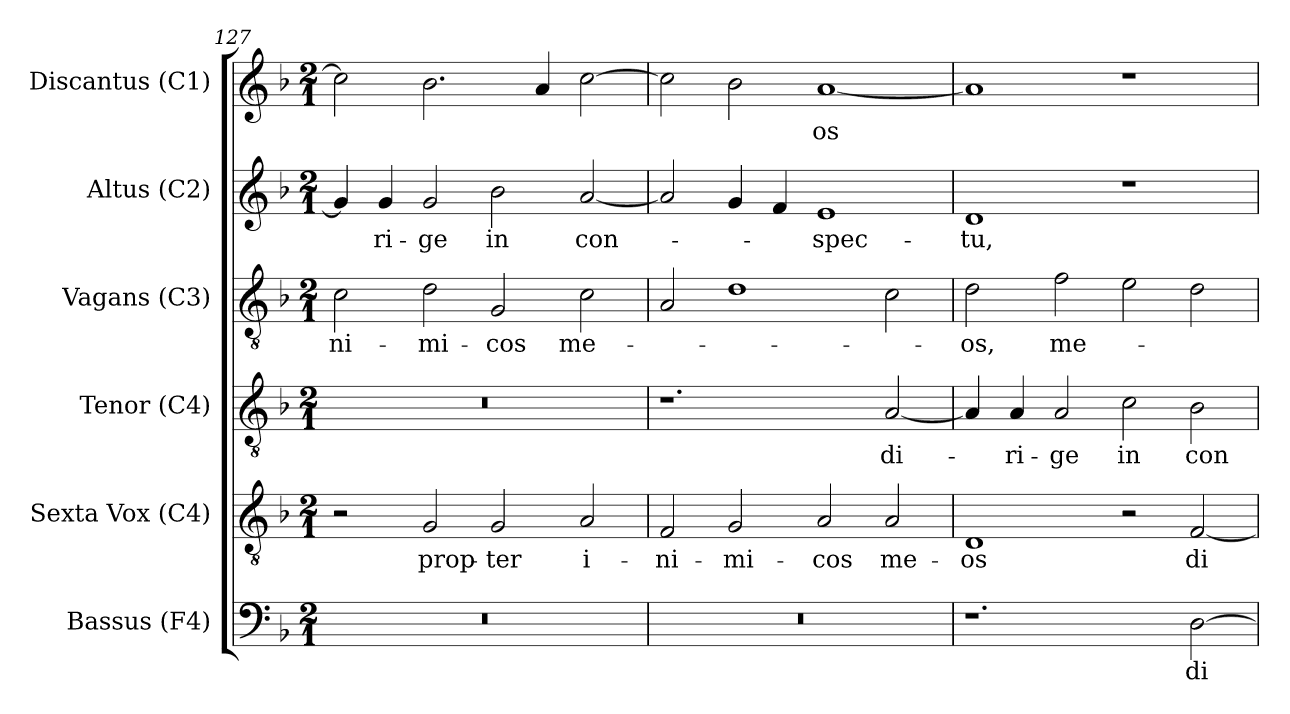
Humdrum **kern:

**kern	**text	**kern	**text	**kern	**text	**kern	**text	**kern	**text	**kern	**text
*part6	*part6	*part5	*part5	*part4	*part4	*part3	*part3	*part2	*part2	*part1	*part1
*staff6	*staff6	*staff5	*staff5	*staff4	*staff4	*staff3	*staff3	*staff2	*staff2	*staff1	*staff1
*I"Bassus (F4)	*	*I"Sexta Vox (C4)	*	*I"Tenor (C4)	*	*I"Vagans (C3)	*	*I"Altus (C2)	*	*I"Discantus (C1)	*
*I'B.	*	*I'SV.	*	*I'T.	*	*I'V.	*	*I'A.	*	*I'D.	*
!!LO:PB:g=z
*clefF4	*	*clefGv2	*	*clefGv2	*	*clefGv2	*	*clefG2	*	*clefG2	*
*	*	*	*	*	*	*ITrd7c12	*	*ITrd7c12	*	*	*
*k[b-]	*	*k[b-]	*	*k[b-]	*	*k[b-]	*	*k[b-]	*	*k[b-]	*
*F:	*	*F:	*	*F:	*	*F:	*	*F:	*	*F:	*
*M2/1	*	*M2/1	*	*M2/1	*	*M2/1	*	*M2/1	*	*M2/1	*
=127	=127	=127	=127	=127	=127	=127	=127	=127	=127	=127	=127
!LO:N:vis=1	!	!	!	!LO:N:vis=1	!	!	!	!	!	!	!
!	!	!	!	!	!	!	!LO:LY:b:color=#000000	!	!	!	!
0r	.	2r	.	0r	.	2Ci\	-ni-	4Gi/]	.	2cci\]	.
!	!	!	!	!	!	!	!	!	!LO:LY:b:color=#000000	!	!
.	.	.	.	.	.	.	.	4Gi/	-ri-	.	.
!	!	!	!LO:LY:b:color=#000000	!	!	!	!	!	!	!	!
!	!	!	!	!	!	!	!LO:LY:b:color=#000000	!	!	!	!
!	!	!	!	!	!	!	!	!	!LO:LY:b:color=#000000	!	!
.	.	2Gi/	prop-	.	.	2Di\	-mi-	2Gi/	-ge	2.b-i\	.
!	!	!	!LO:LY:b:color=#000000	!	!	!	!	!	!	!	!
!	!	!	!	!	!	!	!LO:LY:b:color=#000000	!	!	!	!
!	!	!	!	!	!	!	!	!	!LO:LY:b:color=#000000	!	!
.	.	2Gi/	-ter	.	.	2GGi/	-cos	2B-i\	in	.	.
.	.	.	.	.	.	.	.	.	.	4ai/	.
!	!	!	!LO:LY:b:color=#000000	!	!	!	!	!	!	!	!
!	!	!	!	!	!	!	!LO:LY:b:color=#000000	!	!	!	!
!	!	!	!	!	!	!	!	!	!LO:LY:b:color=#000000	!	!
.	.	2Ai/	i-	.	.	2Ci\	me-	[2Ai/	con-	[2cci\	.
=128	=128	=128	=128	=128	=128	=128	=128	=128	=128	=128	=128
!LO:N:vis=1	!	!	!	!	!	!	!	!	!	!	!
!	!	!	!LO:LY:b:color=#000000	!	!	!	!	!	!	!	!
0r	.	2Fi/	-ni-	1.r	.	2AAi/	.	2Ai/]	.	2cci\]	.
!	!	!	!LO:LY:b:color=#000000	!	!	!	!	!	!	!	!
.	.	2Gi/	-mi-	.	.	1Di	.	4Gi/	.	2b-i\	.
.	.	.	.	.	.	.	.	4Fi/	.	.	.
!	!	!	!LO:LY:b:color=#000000	!	!	!	!	!	!	!	!
!	!	!	!	!	!	!	!	!	!LO:LY:b:color=#000000	!	!
!	!	!	!	!	!	!	!	!	!	!	!LO:LY:b:color=#000000
.	.	2Ai/	-cos	.	.	.	.	1Ei	-spec-	[1ai	-os
!	!	!	!LO:LY:b:color=#000000	!	!	!	!	!	!	!	!
!	!	!	!	!	!LO:LY:b:color=#000000	!	!	!	!	!	!
.	.	2Ai/	me-	[2Ai/	di-	2Ci\	.	.	.	.	.
=129	=129	=129	=129	=129	=129	=129	=129	=129	=129	=129	=129
!	!	!	!LO:LY:b:color=#000000	!	!	!	!	!	!	!	!
!	!	!	!	!	!	!	!LO:LY:b:color=#000000	!	!	!	!
!	!	!	!	!	!	!	!	!	!LO:LY:b:color=#000000	!	!
1.r	.	1Di	-os	4Ai/]	.	2Di\	-os,	1Di	-tu,	1ai]	.
!	!	!	!	!	!LO:LY:b:color=#000000	!	!	!	!	!	!
.	.	.	.	4Ai/	-ri-	.	.	.	.	.	.
!	!	!	!	!	!LO:LY:b:color=#000000	!	!	!	!	!	!
!	!	!	!	!	!	!	!LO:LY:b:color=#000000	!	!	!	!
.	.	.	.	2Ai/	-ge	2Fi\	me-	.	.	.	.
!	!	!	!	!	!LO:LY:b:color=#000000	!	!	!	!	!	!
.	.	2r	.	2ci\	in	2Ei\	.	1r	.	1r	.
!	!LO:LY:b:color=#000000	!	!	!	!	!	!	!	!	!	!
!	!	!	!LO:LY:b:color=#000000	!	!	!	!	!	!	!	!
!	!	!	!	!	!LO:LY:b:color=#000000	!	!	!	!	!	!
[2Di\	di-	[2Fi/	di-	2B-i\	con-	2Di\	.	.	.	.	.
=	=	=	=	=	=	=	=	=	=	=	=
*-	*-	*-	*-	*-	*-	*-	*-	*-	*-	*-	*-
